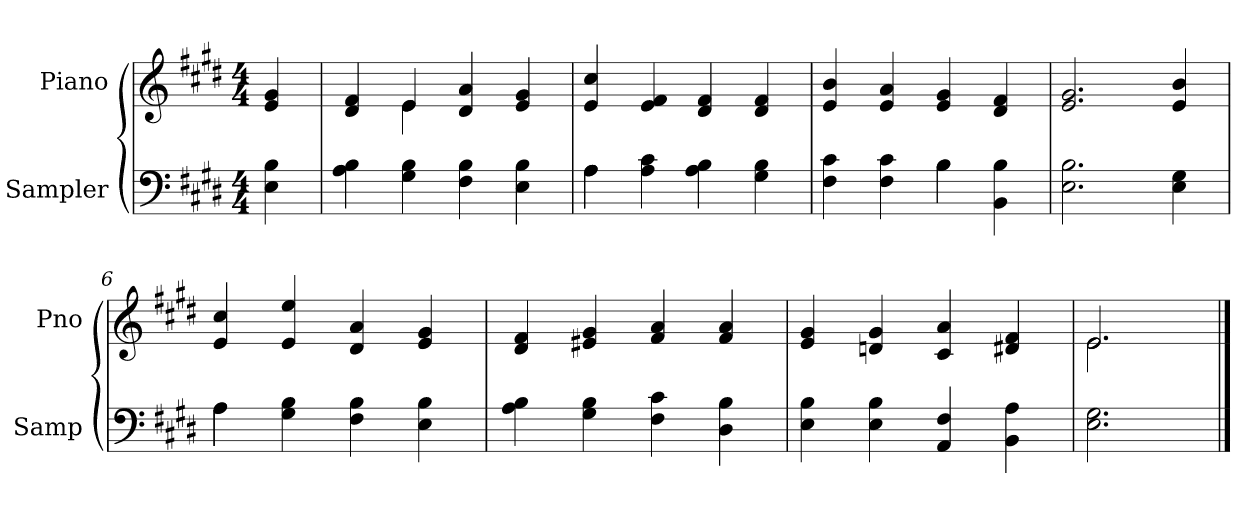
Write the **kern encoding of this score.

**kern	**kern
*part2	*part1
*staff2	*staff1
*I"Sampler	*I"Piano
*I'Samp	*I'Pno
*clefF4	*clefG2
*k[f#c#g#d#]	*k[f#c#g#d#]
*E:	*E:
*M4/4	*M4/4
=1	=1
4E 4B	4e 4g#
=2	=2
*	*^
4A 4B	4d# 4f#	4ryy
4G# 4B	4e/	4e
4F# 4B	4d# 4a	2ryy
4E 4B	4e 4g#	.
*	*v	*v
=3	=3
*^	*
4A\	4A	4e 4cc#
4A 4c#	2.ryy	4e 4f#
4A 4B	.	4d# 4f#
4G# 4B	.	4d# 4f#
=4	=4	=4
4F# 4c#	2ryy	4e 4b
4F# 4c#	.	4e 4a
4B\	4B	4e 4g#
4BB 4B	4ryy	4d# 4f#
*v	*v	*
=5	=5
2.E 2.B	2.e 2.g#
4E 4G#	4e 4b
=6	=6
*^	*
4A\	4A	4e 4cc#
4G# 4B	2.ryy	4e 4ee
4F# 4B	.	4d# 4a
4E 4B	.	4e 4g#
*v	*v	*
=7	=7
4A 4B	4d# 4f#
4G# 4B	4e#X 4g#
4F# 4c#	4f# 4a
4D# 4B	4f# 4a
=8	=8
4E 4B	4e 4g#
4E 4B	4dn 4g#
4AA 4F#	4c# 4a
4BB 4A	4d#X 4f#
=9	=9
*	*^
2.E 2.G#	2.e/	2.e
*	*v	*v
==	==
*-	*-
